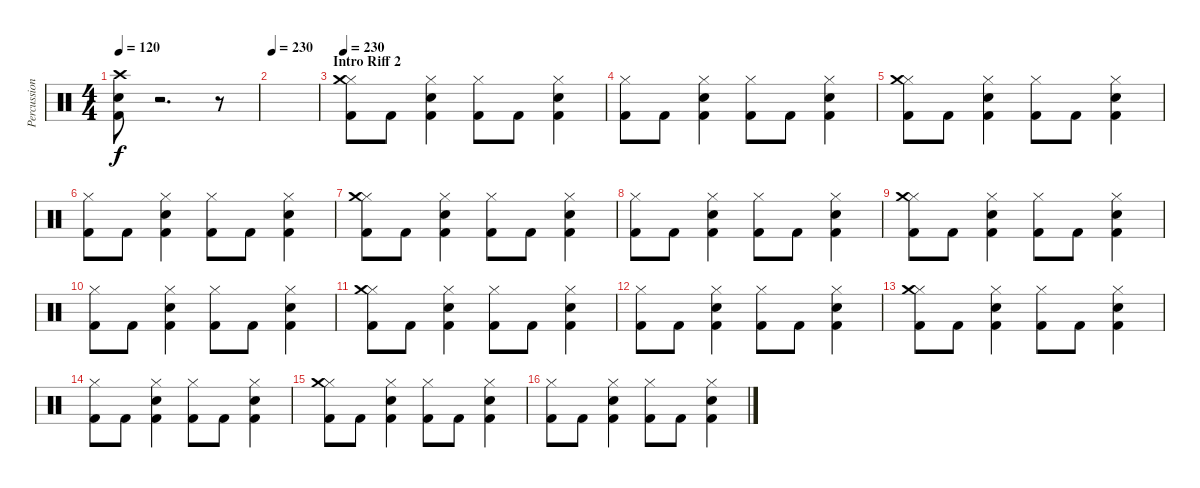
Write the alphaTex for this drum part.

\track ("Percussion" "Percussion") {instrument percussion}
\staff {score}
\articulation defaults
\ts (4 4)
\tempo 120
\clef neutral
\ks c
("Kick (hit) 2" "Snare (hit) 2" "Crash high (hit)").8{dy f} r.2{d} r.8 |
\tempo 230
|
\section ("" "Intro Riff 2")
\tempo 230
("Kick (hit) 2" "Hi-Hat (closed)" "Crash medium (hit)").8 "Kick (hit) 2".8 ("Kick (hit) 2" "Snare (hit) 2" "Hi-Hat (closed)").4 ("Kick (hit) 2" "Hi-Hat (closed)").8 "Kick (hit) 2".8 ("Kick (hit) 2" "Snare (hit) 2" "Hi-Hat (closed)").4 |
("Kick (hit) 2" "Hi-Hat (closed)").8 "Kick (hit) 2".8 ("Kick (hit) 2" "Snare (hit) 2" "Hi-Hat (closed)").4 ("Kick (hit) 2" "Hi-Hat (closed)").8 "Kick (hit) 2".8 ("Kick (hit) 2" "Snare (hit) 2" "Hi-Hat (closed)").4 |
("Kick (hit) 2" "Hi-Hat (closed)" "Crash medium (hit)").8 "Kick (hit) 2".8 ("Kick (hit) 2" "Snare (hit) 2" "Hi-Hat (closed)").4 ("Kick (hit) 2" "Hi-Hat (closed)").8 "Kick (hit) 2".8 ("Kick (hit) 2" "Snare (hit) 2" "Hi-Hat (closed)").4 |
("Kick (hit) 2" "Hi-Hat (closed)").8 "Kick (hit) 2".8 ("Kick (hit) 2" "Snare (hit) 2" "Hi-Hat (closed)").4 ("Kick (hit) 2" "Hi-Hat (closed)").8 "Kick (hit) 2".8 ("Kick (hit) 2" "Snare (hit) 2" "Hi-Hat (closed)").4 |
("Kick (hit) 2" "Hi-Hat (closed)" "Crash medium (hit)").8 "Kick (hit) 2".8 ("Kick (hit) 2" "Snare (hit) 2" "Hi-Hat (closed)").4 ("Kick (hit) 2" "Hi-Hat (closed)").8 "Kick (hit) 2".8 ("Kick (hit) 2" "Snare (hit) 2" "Hi-Hat (closed)").4 |
("Kick (hit) 2" "Hi-Hat (closed)").8 "Kick (hit) 2".8 ("Kick (hit) 2" "Snare (hit) 2" "Hi-Hat (closed)").4 ("Kick (hit) 2" "Hi-Hat (closed)").8 "Kick (hit) 2".8 ("Kick (hit) 2" "Snare (hit) 2" "Hi-Hat (closed)").4 |
("Kick (hit) 2" "Hi-Hat (closed)" "Crash medium (hit)").8 "Kick (hit) 2".8 ("Kick (hit) 2" "Snare (hit) 2" "Hi-Hat (closed)").4 ("Kick (hit) 2" "Hi-Hat (closed)").8 "Kick (hit) 2".8 ("Kick (hit) 2" "Snare (hit) 2" "Hi-Hat (closed)").4 |
("Kick (hit) 2" "Hi-Hat (closed)").8 "Kick (hit) 2".8 ("Kick (hit) 2" "Snare (hit) 2" "Hi-Hat (closed)").4 ("Kick (hit) 2" "Hi-Hat (closed)").8 "Kick (hit) 2".8 ("Kick (hit) 2" "Snare (hit) 2" "Hi-Hat (closed)").4 |
("Kick (hit) 2" "Hi-Hat (closed)" "Crash medium (hit)").8 "Kick (hit) 2".8 ("Kick (hit) 2" "Snare (hit) 2" "Hi-Hat (closed)").4 ("Kick (hit) 2" "Hi-Hat (closed)").8 "Kick (hit) 2".8 ("Kick (hit) 2" "Snare (hit) 2" "Hi-Hat (closed)").4 |
("Kick (hit) 2" "Hi-Hat (closed)").8 "Kick (hit) 2".8 ("Kick (hit) 2" "Snare (hit) 2" "Hi-Hat (closed)").4 ("Kick (hit) 2" "Hi-Hat (closed)").8 "Kick (hit) 2".8 ("Kick (hit) 2" "Snare (hit) 2" "Hi-Hat (closed)").4 |
("Kick (hit) 2" "Hi-Hat (closed)" "Crash medium (hit)").8 "Kick (hit) 2".8 ("Kick (hit) 2" "Snare (hit) 2" "Hi-Hat (closed)").4 ("Kick (hit) 2" "Hi-Hat (closed)").8 "Kick (hit) 2".8 ("Kick (hit) 2" "Snare (hit) 2" "Hi-Hat (closed)").4 |
("Kick (hit) 2" "Hi-Hat (closed)").8 "Kick (hit) 2".8 ("Kick (hit) 2" "Snare (hit) 2" "Hi-Hat (closed)").4 ("Kick (hit) 2" "Hi-Hat (closed)").8 "Kick (hit) 2".8 ("Kick (hit) 2" "Snare (hit) 2" "Hi-Hat (closed)").4 |
("Kick (hit) 2" "Hi-Hat (closed)" "Crash medium (hit)").8 "Kick (hit) 2".8 ("Kick (hit) 2" "Snare (hit) 2" "Hi-Hat (closed)").4 ("Kick (hit) 2" "Hi-Hat (closed)").8 "Kick (hit) 2".8 ("Kick (hit) 2" "Snare (hit) 2" "Hi-Hat (closed)").4 |
("Kick (hit) 2" "Hi-Hat (closed)").8 "Kick (hit) 2".8 ("Kick (hit) 2" "Snare (hit) 2" "Hi-Hat (closed)").4 ("Kick (hit) 2" "Hi-Hat (closed)").8 "Kick (hit) 2".8 ("Kick (hit) 2" "Snare (hit) 2" "Hi-Hat (closed)").4
